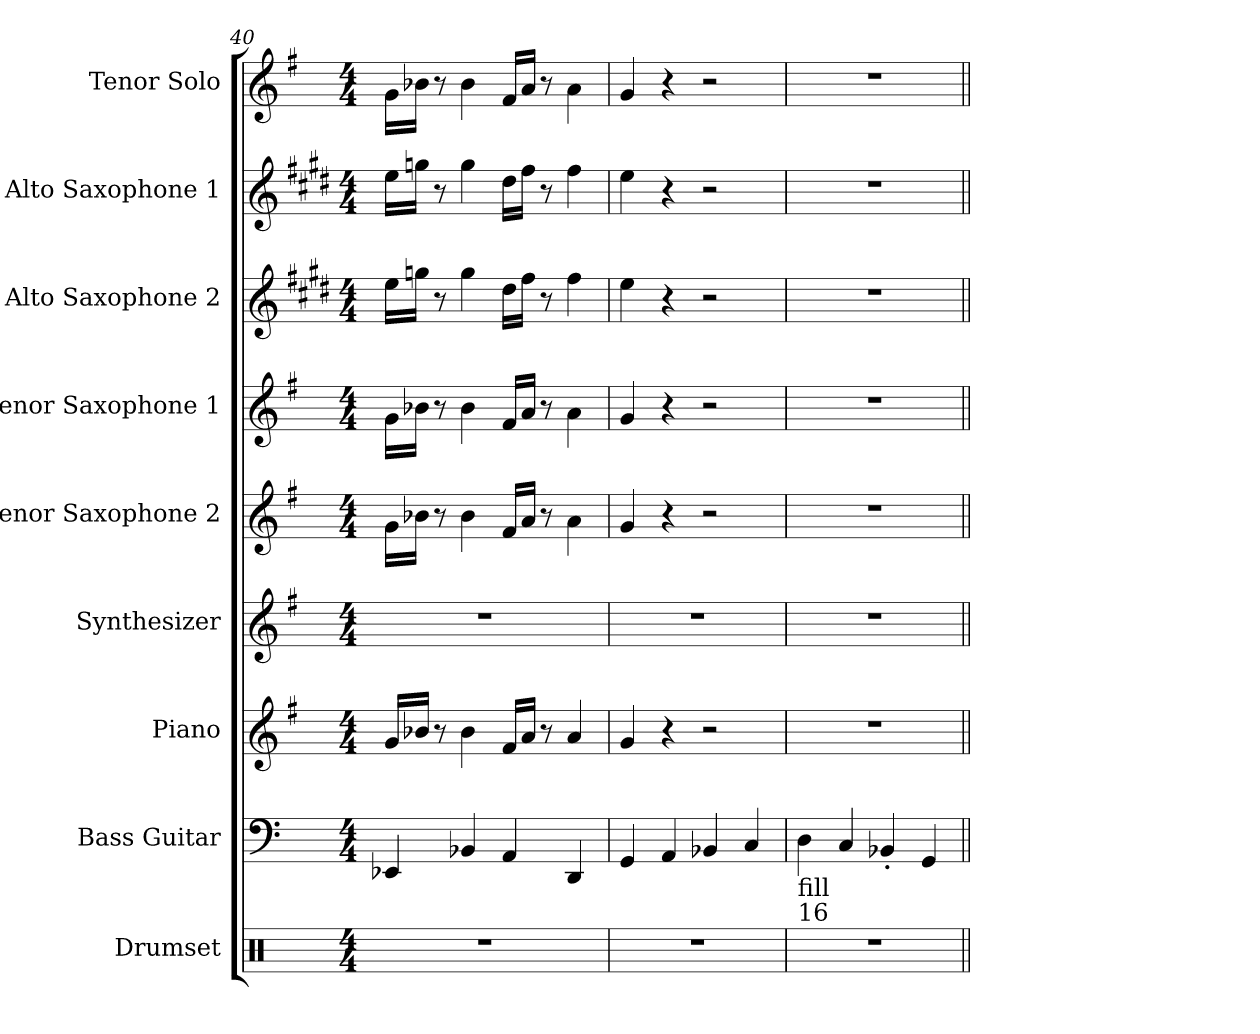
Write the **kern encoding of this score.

**kern	**kern	**kern	**kern	**kern	**kern	**kern	**kern	**kern
*part9	*part8	*part7	*part6	*part5	*part4	*part3	*part2	*part1
*staff9	*staff8	*staff7	*staff6	*staff5	*staff4	*staff3	*staff2	*staff1
*I"Drumset	*I"Bass Guitar	*I"Piano	*I"Synthesizer	*I"Tenor Saxophone 2	*I"Tenor Saxophone 1	*I"Alto Saxophone 2	*I"Alto Saxophone 1	*I"Tenor Solo
*I'Drs.	*I'B. Guit.	*I'Pno.	*I'Synth.	*I'T. Sax. 2	*I'T. Sax. 1	*I'A. Sax. 2	*I'A. Sax. 1	*I'Solo
*clefX	*clefF4	*clefG2	*clefG2	*clefG2	*clefG2	*clefG2	*clefG2	*clefG2
*	*ITrd7c12	*	*	*ITrd8c14	*ITrd8c14	*ITrd5c9	*ITrd5c9	*ITrd8c14
*k[]	*k[]	*k[f#]	*k[f#]	*k[f#]	*k[f#]	*k[f#]	*k[f#]	*k[f#]
*M4/4	*M4/4	*M4/4	*M4/4	*M4/4	*M4/4	*M4/4	*M4/4	*M4/4
=40	=40	=40	=40	=40	=40	=40	=40	=40
1r	4EEE-X/	16g/LL	1r	16G\LL	16G\LL	16g\LL	16g\LL	16G\LL
.	.	16b-X/JJ	.	16B-X\JJ	16B-X\JJ	16b-X\JJ	16b-X\JJ	16B-X\JJ
.	.	8r	.	8r	8r	8r	8r	8r
.	4BBB-X/	4b-\	.	4B-\	4B-\	4b-\	4b-\	4B-\
.	4AAA/	16f#/LL	.	16F#/LL	16F#/LL	16f#\LL	16f#\LL	16F#/LL
.	.	16a/JJ	.	16A/JJ	16A/JJ	16a\JJ	16a\JJ	16A/JJ
.	.	8r	.	8r	8r	8r	8r	8r
.	4DDD/	4a/	.	4A\	4A\	4a\	4a\	4A\
=41	=41	=41	=41	=41	=41	=41	=41	=41
1r	4GGG/	4g/	1r	4G/	4G/	4g\	4g\	4G/
.	4AAA/	4r	.	4r	4r	4r	4r	4r
.	4BBB-X/	2r	.	2r	2r	2r	2r	2r
.	4CC/	.	.	.	.	.	.	.
!!LO:PB:g=z
=42	=42	=42	=42	=42	=42	=42	=42	=42
!LO:TX:a:t=16	!	!	!	!	!	!	!	!
!LO:TX:a:t=fill	!	!	!	!	!	!	!	!
1r	4DD\	1r	1r	1r	1r	1r	1r	1r
.	4CC/	.	.	.	.	.	.	.
.	4BBB-X'/	.	.	.	.	.	.	.
.	4GGG/	.	.	.	.	.	.	.
=||	=||	=||	=||	=||	=||	=||	=||	=||
*-	*-	*-	*-	*-	*-	*-	*-	*-
